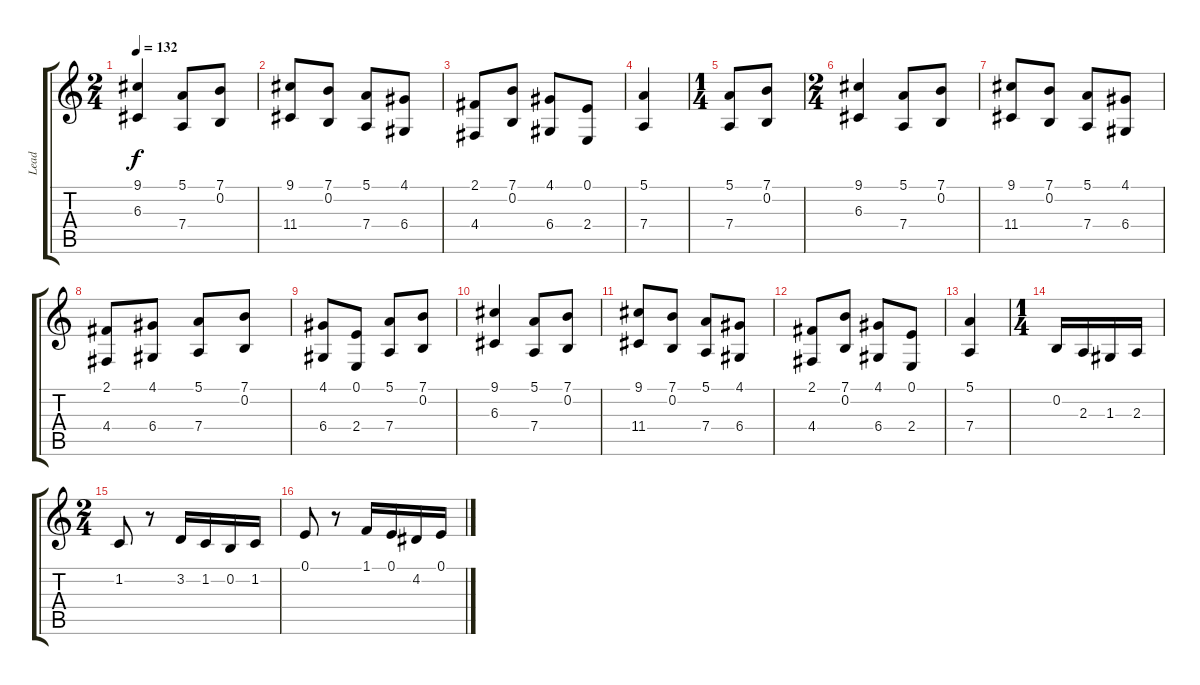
\track ("Lead" "Lead") {instrument acousticgrandpiano}
\staff {score tabs}
\tuning (E4 B3 G3 D3 A2 E2) {hide}
\ts (2 4)
\tempo 132
\clef g2
\ks c
(9.1 6.3).4{dy f} (5.1 7.4).8 (7.1 0.2).8 |
(9.1 11.4).8 (7.1 0.2).8 (5.1 7.4).8 (4.1 6.4).8 |
(2.1 4.4).8 (7.1 0.2).8 (4.1 6.4).8 (0.1 2.4).8 |
(5.1 7.4).4 |
\ts (1 4)
(5.1 7.4).8 (7.1 0.2).8 |
\ts (2 4)
(9.1 6.3).4 (5.1 7.4).8 (7.1 0.2).8 |
(9.1 11.4).8 (7.1 0.2).8 (5.1 7.4).8 (4.1 6.4).8 |
(2.1 4.4).8 (4.1 6.4).8 (5.1 7.4).8 (7.1 0.2).8 |
(4.1 6.4).8 (0.1 2.4).8 (5.1 7.4).8 (7.1 0.2).8 |
(9.1 6.3).4 (5.1 7.4).8 (7.1 0.2).8 |
(9.1 11.4).8 (7.1 0.2).8 (5.1 7.4).8 (4.1 6.4).8 |
(2.1 4.4).8 (7.1 0.2).8 (4.1 6.4).8 (0.1 2.4).8 |
(5.1 7.4).4 |
\ts (1 4)
0.2.16 2.3.16 1.3.16 2.3.16 |
\ts (2 4)
1.2.8 r.8 3.2.16 1.2.16 0.2.16 1.2.16 |
0.1.8 r.8 1.1.16 0.1.16 4.2.16 0.1.16
